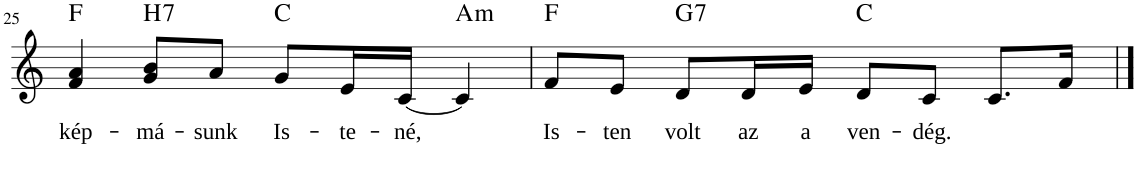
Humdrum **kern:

**kern	**text	**harte
*part1	*part1	*part1
*staff1	*staff1	*
*I"Voice	*	*
!!LO:PB:g=z
*clefG2	*	*
*k[]	*	*
*M4/4	*	*
=25	=25	=25
!	!LO:LY:b	!
4f/ 4a/	kép-	F:maj
!	!LO:LY:b	!LO:H:kt=7
8g/ 8b/L	-má-	B:7
!	!LO:LY:b	!
8a/J	-sunk	.
!	!LO:LY:b	!
8g/L	Is-	C:maj
!	!LO:LY:b	!
16e/L	-te-	.
!	!LO:LY:b	!
[16c/JJ	-né,	.
!	!	!LO:H:kt=m
4c/]	.	A:min
=26	=26	=26
!	!LO:LY:b	!
8f/L	Is-	F:maj
!	!LO:LY:b	!
8e/J	-ten	.
!	!LO:LY:b	!LO:H:kt=7
8d/L	volt	G:7
!	!LO:LY:b	!
16d/L	az	.
!	!LO:LY:b	!
16e/JJ	a	.
!	!LO:LY:b	!
8d/L	ven-	C:maj
!	!LO:LY:b	!
8c/J	-dég.	.
8.c/L	.	.
16f/Jk	.	.
==	==	==
*-	*-	*-
